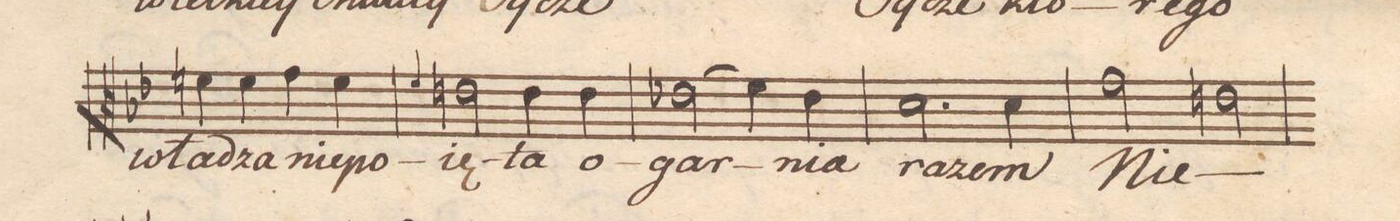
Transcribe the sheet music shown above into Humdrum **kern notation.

**kern	**text	**dynam
*I"Alto	*	*
*clefC3	*	*
*k[b-e-]	*	*
*met(c)	*	*
*M4/4	*	*
4fn\	wła-	.
4f\	-dza	.
4g\	nie-	.
4d\	-po-	.
=36	=36	=36
4qqf/	.	.
2en\	-ię-	.
4e\	-ta	.
4e\	o-	.
=37	=37	=37
(2e-X\	-gar-	.
4f\)	.	.
4e-\	-nia	.
=38	=38	=38
2.d\	ra-	.
4d\	-zem	.
=39	=39	=39
2g\	Nie-	.
2en\	.	.
=40	=40	=40
*-	*-	*-
